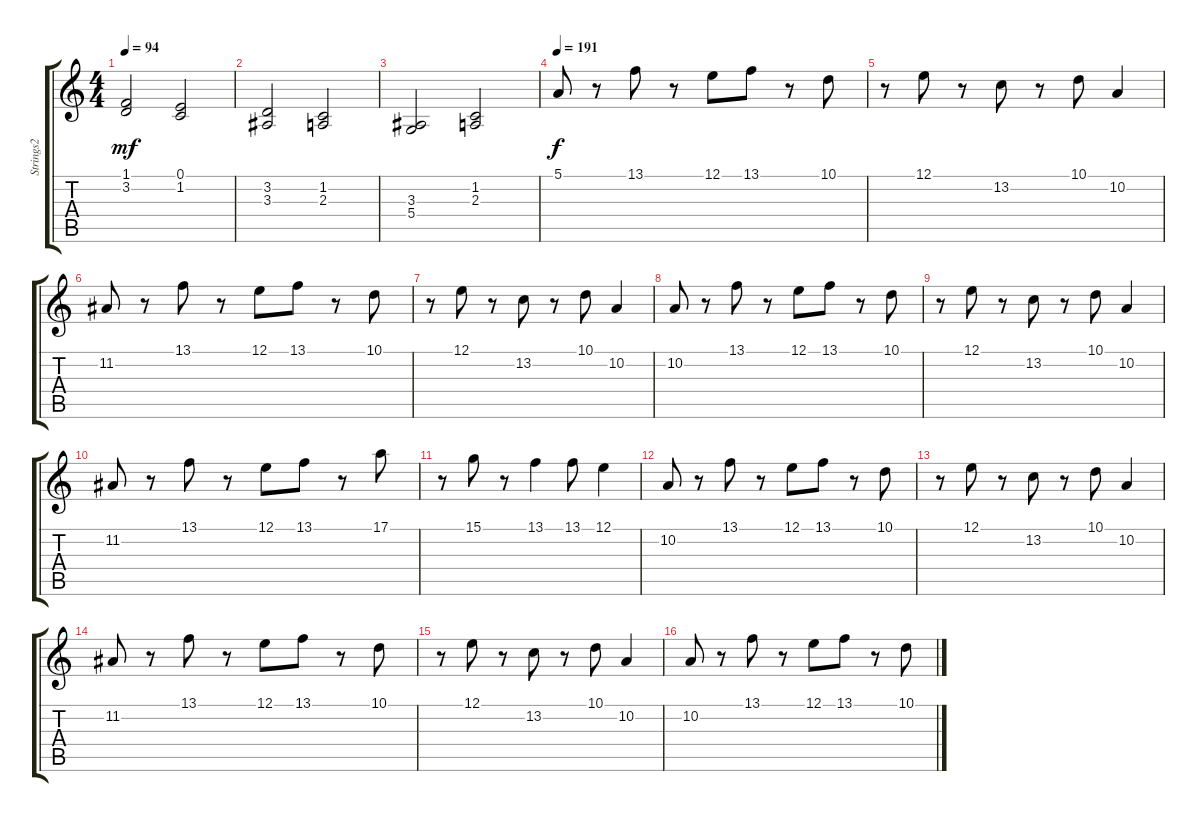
\track ("Strings2" "Strings2") {instrument stringensemble1}
\staff {score tabs}
\tuning (E4 B3 G3 D3 A2 E2) {hide}
\ts (4 4)
\tempo 94
\clef g2
\ks c
(1.1 3.2).2{dy mf} (0.1 1.2).2 |
(3.2 3.3).2 (1.2 2.3).2 |
(3.3 5.4).2 (1.2 2.3).2 |
\tempo 191
5.1.8{dy f balance 9} r.8 13.1.8 r.8 12.1.8 13.1.8 r.8 10.1.8 |
r.8 12.1.8 r.8 13.2.8 r.8 10.1.8 10.2.4 |
11.2.8 r.8 13.1.8 r.8 12.1.8 13.1.8 r.8 10.1.8 |
r.8 12.1.8 r.8 13.2.8 r.8 10.1.8 10.2.4 |
10.2.8 r.8 13.1.8 r.8 12.1.8 13.1.8 r.8 10.1.8 |
r.8 12.1.8 r.8 13.2.8 r.8 10.1.8 10.2.4 |
11.2.8 r.8 13.1.8 r.8 12.1.8 13.1.8 r.8 17.1.8 |
r.8 15.1.8 r.8 13.1.4 13.1.8 12.1.4 |
10.2.8 r.8 13.1.8 r.8 12.1.8 13.1.8 r.8 10.1.8 |
r.8 12.1.8 r.8 13.2.8 r.8 10.1.8 10.2.4 |
11.2.8 r.8 13.1.8 r.8 12.1.8 13.1.8 r.8 10.1.8 |
r.8 12.1.8 r.8 13.2.8 r.8 10.1.8 10.2.4 |
10.2.8 r.8 13.1.8 r.8 12.1.8 13.1.8 r.8 10.1.8
